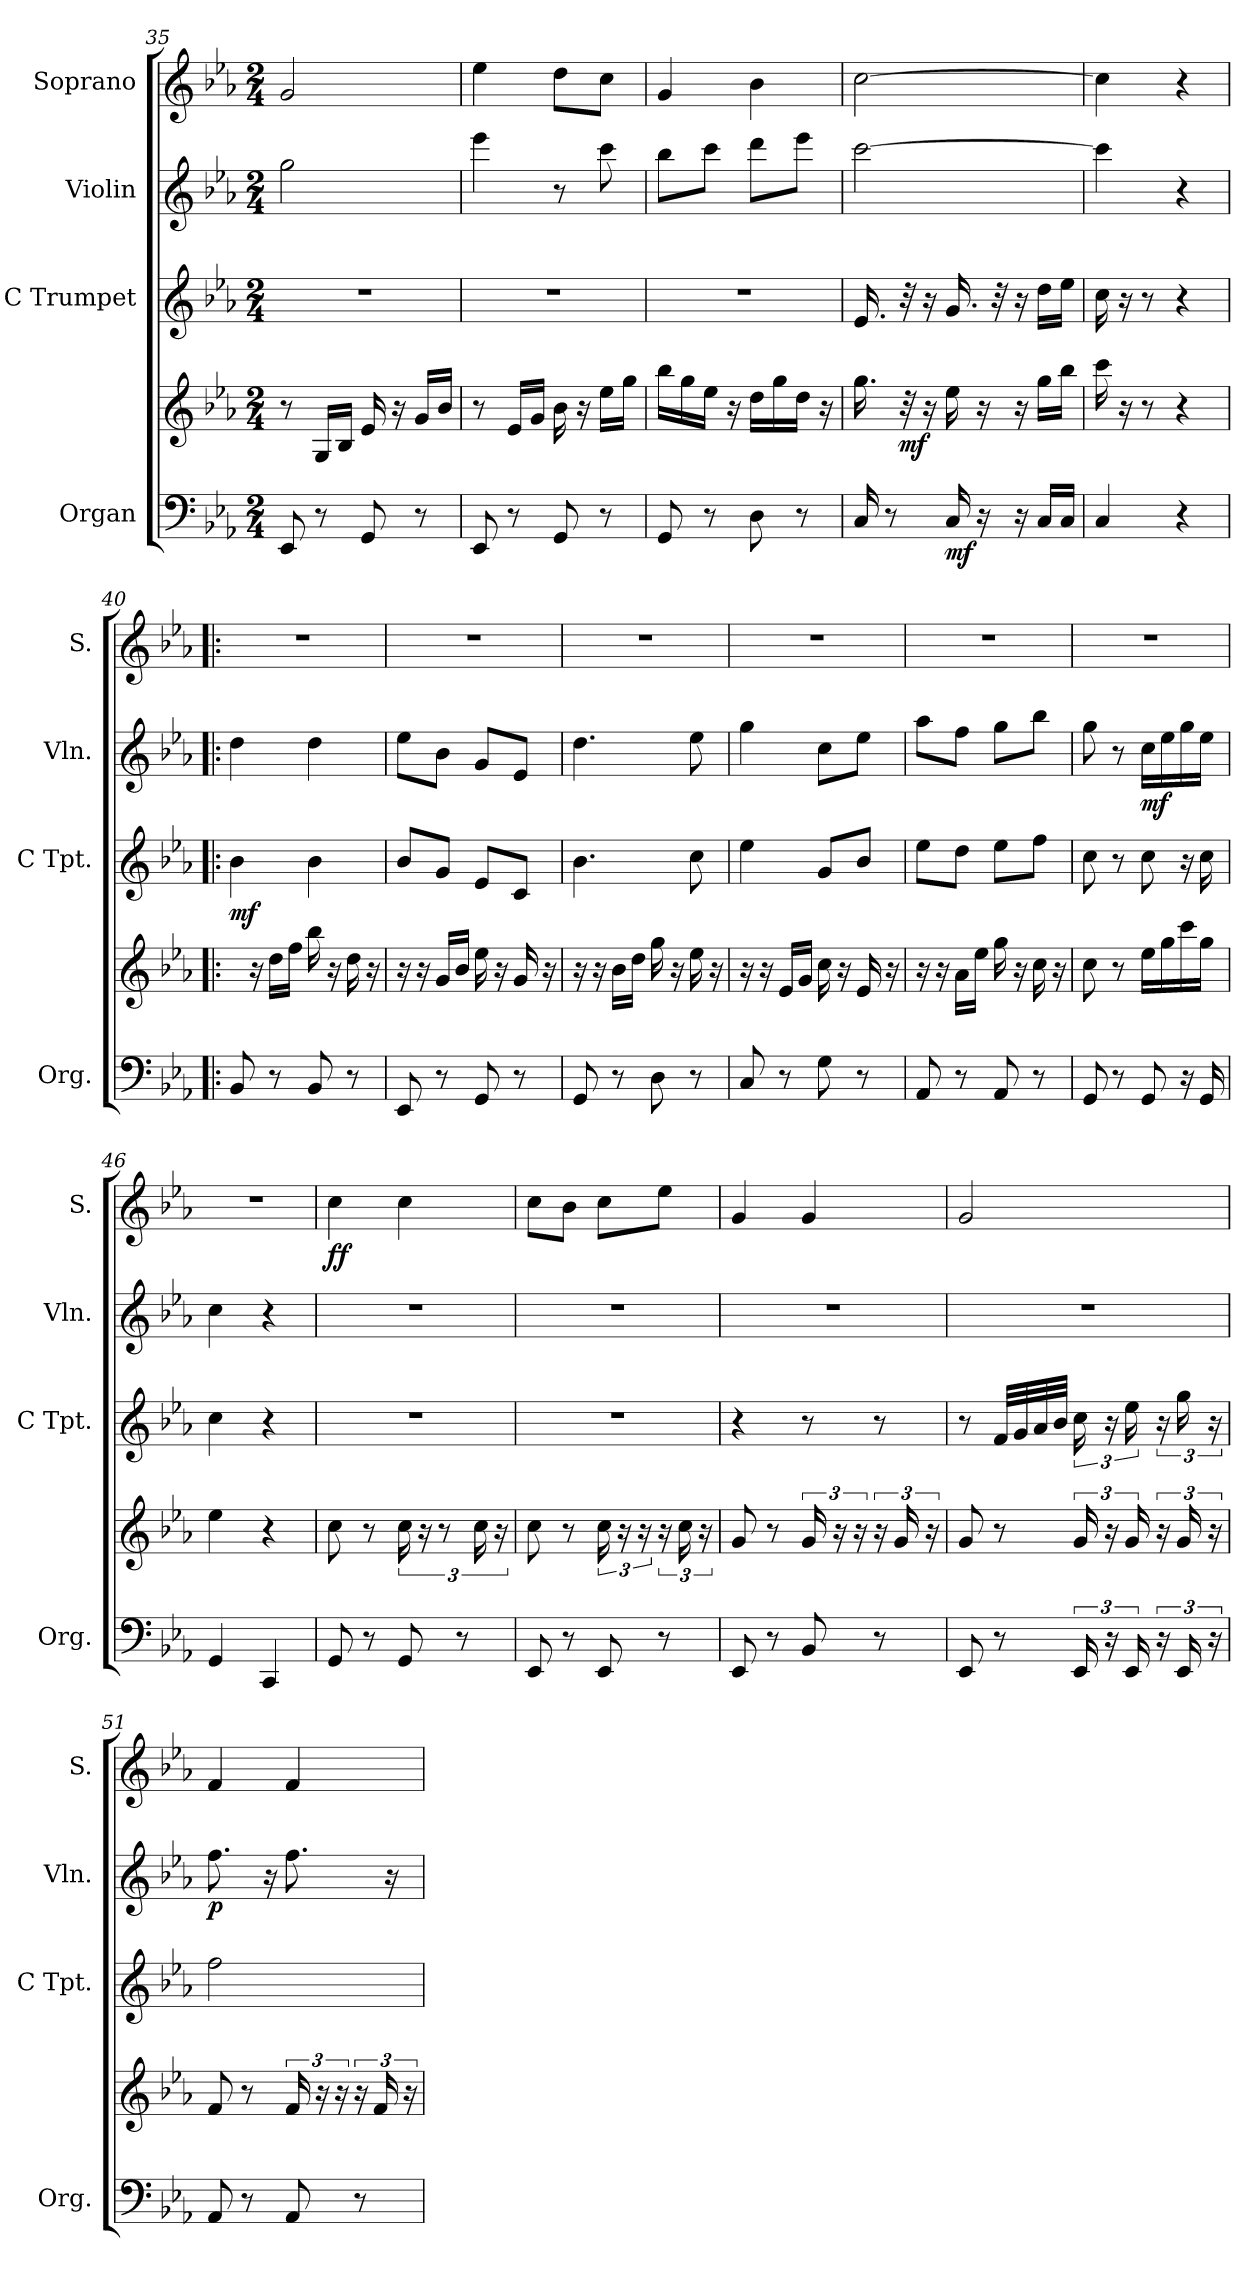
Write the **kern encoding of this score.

**kern	**kern	**dynam	**kern	**dynam	**kern	**dynam	**kern	**dynam
*part4	*part4	*part4	*part3	*part3	*part2	*part2	*part1	*part1
*staff5	*staff4	*staff4/5	*staff3	*staff3	*staff2	*staff2	*staff1	*staff1
*I"Organ	*	*	*I"C Trumpet	*	*I"Violin	*	*I"Soprano	*
*I'Org.	*	*	*I'C Tpt.	*	*I'Vln.	*	*I'S.	*
*clefF4	*clefG2	*	*clefG2	*	*clefG2	*	*clefG2	*
*k[b-e-a-]	*k[b-e-a-]	*	*k[b-e-a-]	*	*k[b-e-a-]	*	*k[b-e-a-]	*
*M2/4	*M2/4	*	*M2/4	*	*M2/4	*	*M2/4	*
=35	=35	=35	=35	=35	=35	=35	=35	=35
!	!	!LO:DY:b=2	!	!	!	!	!	!
!	!	!LO:DY:n=1:b	!	!	!	!	!	!
8EE-/	8r	mp mp	2r	.	2gg\	.	2g/	.
8r	16G/LL	.	.	.	.	.	.	.
.	16B-/JJ	.	.	.	.	.	.	.
8GG/	16e-/	.	.	.	.	.	.	.
.	16r	.	.	.	.	.	.	.
8r	16g/LL	.	.	.	.	.	.	.
.	16b-/JJ	.	.	.	.	.	.	.
=36	=36	=36	=36	=36	=36	=36	=36	=36
8EE-/	8r	.	2r	.	4eee-\	.	4ee-\	.
8r	16e-/LL	.	.	.	.	.	.	.
.	16g/JJ	.	.	.	.	.	.	.
8GG/	16b-\	.	.	.	8r	.	8dd\L	.
.	16r	.	.	.	.	.	.	.
8r	16ee-\LL	.	.	.	8ccc\	.	8cc\J	.
.	16gg\JJ	.	.	.	.	.	.	.
=37	=37	=37	=37	=37	=37	=37	=37	=37
8GG/	16bb-\LL	.	2r	.	8bb-\L	.	4g/	.
.	16gg\	.	.	.	.	.	.	.
8r	16ee-\JJ	.	.	.	8ccc\J	.	.	.
.	16r	.	.	.	.	.	.	.
8D\	16dd\LL	.	.	.	8ddd\L	.	4b-\	.
.	16gg\	.	.	.	.	.	.	.
8r	16dd\JJ	.	.	.	8eee-\J	.	.	.
.	16r	.	.	.	.	.	.	.
!!LO:LB:g=z
=38	=38	=38	=38	=38	=38	=38	=38	=38
16C/	16.gg\	.	16.e-/	.	[2ccc\	.	[2cc\	.
8r	.	.	.	.	.	.	.	.
!	!	!LO:DY:b	!	!	!	!	!	!
.	32r	mf	32r	.	.	.	.	.
.	16r	.	16r	.	.	.	.	.
!	!	!LO:DY:b=2	!	!	!	!	!	!
16C/	16ee-\	mf	16.g/	.	.	.	.	.
16r	16r	.	.	.	.	.	.	.
.	.	.	32r	.	.	.	.	.
16r	16r	.	16r	.	.	.	.	.
16C/LL	16gg\LL	.	16dd\LL	.	.	.	.	.
16C/JJ	16bb-\JJ	.	16ee-\JJ	.	.	.	.	.
=39	=39	=39	=39	=39	=39	=39	=39	=39
4C/	16ccc\	.	16cc\	.	4ccc\]	.	4cc\]	.
.	16r	.	16r	.	.	.	.	.
.	8r	.	8r	.	.	.	.	.
4r	4r	.	4r	.	4r	.	4r	.
=40!|:	=40!|:	=40!|:	=40!|:	=40!|:	=40!|:	=40!|:	=40!|:	=40!|:
!	!	!LO:DY:b=2	!	!	!	!	!	!
!	!	!LO:DY:n=1:b	!	!LO:DY:b	!	!	!	!
8BB-/	16ryy	mp mf	4b-\	mf	4dd\	.	2r	.
.	16r	.	.	.	.	.	.	.
8r	16dd\LL	.	.	.	.	.	.	.
.	16ff\JJ	.	.	.	.	.	.	.
8BB-/	16bb-\	.	4b-\	.	4dd\	.	.	.
.	16r	.	.	.	.	.	.	.
8r	16dd\	.	.	.	.	.	.	.
.	16r	.	.	.	.	.	.	.
=41	=41	=41	=41	=41	=41	=41	=41	=41
8EE-/	16r	.	8b-/L	.	8ee-\L	.	2r	.
.	16r	.	.	.	.	.	.	.
8r	16g/LL	.	8g/J	.	8b-\J	.	.	.
.	16b-/JJ	.	.	.	.	.	.	.
8GG/	16ee-\	.	8e-/L	.	8g/L	.	.	.
.	16r	.	.	.	.	.	.	.
8r	16g/	.	8c/J	.	8e-/J	.	.	.
.	16r	.	.	.	.	.	.	.
=42	=42	=42	=42	=42	=42	=42	=42	=42
8GG/	16r	.	4.b-\	.	4.dd\	.	2r	.
.	16r	.	.	.	.	.	.	.
8r	16b-\LL	.	.	.	.	.	.	.
.	16dd\JJ	.	.	.	.	.	.	.
8D\	16gg\	.	.	.	.	.	.	.
.	16r	.	.	.	.	.	.	.
8r	16ee-\	.	8cc\	.	8ee-\	.	.	.
.	16r	.	.	.	.	.	.	.
!!LO:PB:g=z
=43	=43	=43	=43	=43	=43	=43	=43	=43
8C/	16r	.	4ee-\	.	4gg\	.	2r	.
.	16r	.	.	.	.	.	.	.
8r	16e-/LL	.	.	.	.	.	.	.
.	16g/JJ	.	.	.	.	.	.	.
8G\	16cc\	.	8g/L	.	8cc\L	.	.	.
.	16r	.	.	.	.	.	.	.
8r	16e-/	.	8b-/J	.	8ee-\J	.	.	.
.	16r	.	.	.	.	.	.	.
=44	=44	=44	=44	=44	=44	=44	=44	=44
8AA-/	16r	.	8ee-\L	.	8aa-\L	.	2r	.
.	16r	.	.	.	.	.	.	.
8r	16a-\LL	.	8dd\J	.	8ff\J	.	.	.
.	16ee-\JJ	.	.	.	.	.	.	.
8AA-/	16gg\	.	8ee-\L	.	8gg\L	.	.	.
.	16r	.	.	.	.	.	.	.
8r	16cc\	.	8ff\J	.	8bb-\J	.	.	.
.	16r	.	.	.	.	.	.	.
=45	=45	=45	=45	=45	=45	=45	=45	=45
8GG/	8cc\	.	8cc\	.	8gg\	.	2r	.
8r	8r	.	8r	.	8r	.	.	.
!	!	!LO:DY:b=2	!	!	!	!	!	!
!	!	!LO:DY:n=1:b	!	!	!	!LO:DY:b	!	!
8GG/	16ee-\LL	mf mf	8cc\	.	16cc\LL	mf	.	.
.	16gg\	.	.	.	16ee-\	.	.	.
16r	16ccc\	.	16r	.	16gg\	.	.	.
16GG/	16gg\JJ	.	16cc\	.	16ee-\JJ	.	.	.
=46	=46	=46	=46	=46	=46	=46	=46	=46
4GG/	4ee-\	.	4cc\	.	4cc\	.	2r	.
4CC/	4r	.	4r	.	4r	.	.	.
=47	=47	=47	=47	=47	=47	=47	=47	=47
!	!	!LO:DY:b=2	!	!	!	!	!	!
!	!	!LO:DY:n=1:b	!	!	!	!	!	!LO:DY:b
8GG/	8cc\	mp mp	2r	.	2r	.	4cc\	ff
8r	8r	.	.	.	.	.	.	.
8GG/	24cc\	.	.	.	.	.	4cc\	.
.	24r	.	.	.	.	.	.	.
.	12r	.	.	.	.	.	.	.
8r	.	.	.	.	.	.	.	.
.	24cc\	.	.	.	.	.	.	.
.	24r	.	.	.	.	.	.	.
!!LO:LB:g=z
=48	=48	=48	=48	=48	=48	=48	=48	=48
8EE-/	8cc\	.	2r	.	2r	.	8cc\L	.
8r	8r	.	.	.	.	.	8b-\J	.
8EE-/	24cc\	.	.	.	.	.	8cc\L	.
.	24r	.	.	.	.	.	.	.
.	24r	.	.	.	.	.	.	.
8r	24r	.	.	.	.	.	8ee-\J	.
.	24cc\	.	.	.	.	.	.	.
.	24r	.	.	.	.	.	.	.
=49	=49	=49	=49	=49	=49	=49	=49	=49
8EE-/	8g/	.	4r	.	2r	.	4g/	.
8r	8r	.	.	.	.	.	.	.
8BB-/	24g/	.	8r	.	.	.	4g/	.
.	24r	.	.	.	.	.	.	.
.	24r	.	.	.	.	.	.	.
8r	24r	.	8r	.	.	.	.	.
.	24g/	.	.	.	.	.	.	.
.	24r	.	.	.	.	.	.	.
=50	=50	=50	=50	=50	=50	=50	=50	=50
8EE-/	8g/	.	8r	.	2r	.	2g/	.
8r	8r	.	32f/LLL	.	.	.	.	.
.	.	.	32g/	.	.	.	.	.
.	.	.	32a-/	.	.	.	.	.
.	.	.	32b-/JJJ	.	.	.	.	.
!	!	!LO:DY:b=2	!	!	!	!	!	!
!	!	!LO:DY:n=1:b	!	!	!	!	!	!
24EE-/	24g/	mf mf	24cc\	.	.	.	.	.
24r	24r	.	24r	.	.	.	.	.
24EE-/	24g/	.	24ee-\	.	.	.	.	.
24r	24r	.	24r	.	.	.	.	.
24EE-/	24g/	.	24gg\	.	.	.	.	.
24r	24r	.	24r	.	.	.	.	.
=51	=51	=51	=51	=51	=51	=51	=51	=51
!	!	!LO:DY:b=2	!	!	!	!	!	!
!	!	!LO:DY:n=1:b	!	!	!	!	!	!
!	!	!LO:DY:n=2:b	!	!	!	!LO:DY:b	!	!
8AA-/	8f/	mp mp mp	2ff\	.	8.ff\	p	4f/	.
8r	8r	.	.	.	.	.	.	.
.	.	.	.	.	16r	.	.	.
8AA-/	24f/	.	.	.	8.ff\	.	4f/	.
.	24r	.	.	.	.	.	.	.
.	24r	.	.	.	.	.	.	.
8r	24r	.	.	.	.	.	.	.
.	24f/	.	.	.	.	.	.	.
.	.	.	.	.	16r	.	.	.
.	24r	.	.	.	.	.	.	.
=	=	=	=	=	=	=	=	=
*-	*-	*-	*-	*-	*-	*-	*-	*-
